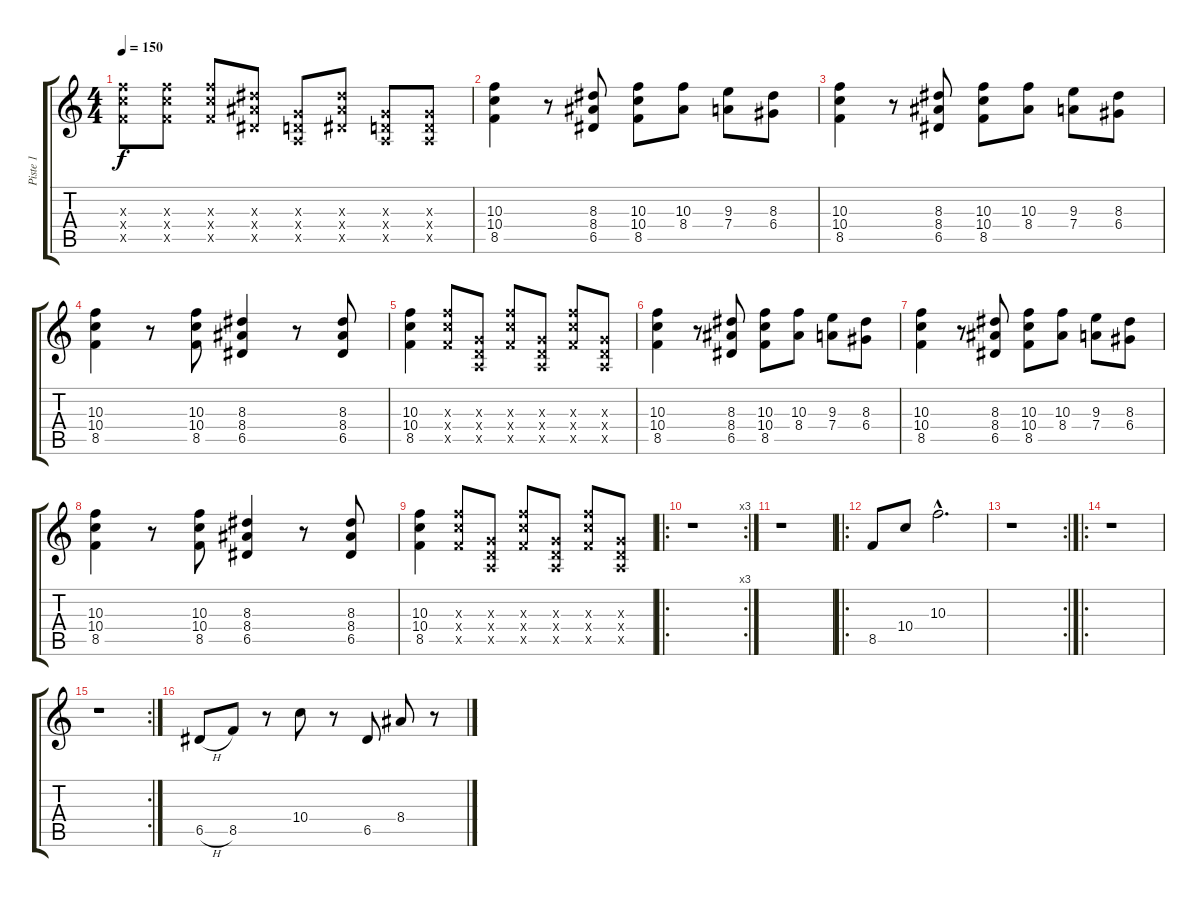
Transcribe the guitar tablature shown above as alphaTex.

\track ("Piste 1" "Piste 1") {instrument overdrivenguitar}
\staff {score tabs}
\tuning (E4 B3 G3 D3 A2 E2) {hide}
\ts (4 4)
\tempo 150
\clef g2
\ks c
(10.3{x} 10.4{x} 8.5{x}).8{dy f} (10.3{x} 10.4{x} 8.5{x}).8 (10.3{x} 10.4{x} 8.5{x}).8 (8.3{x} 8.4{x} 6.5{x}).8 (0.3{x} 0.4{x} 0.5{x}).8 (8.3{x} 8.4{x} 6.5{x}).8 (0.3{x} 0.4{x} 0.5{x}).8 (0.3{x} 0.4{x} 0.5{x}).8 |
(10.3 10.4 8.5).4 r.8 (8.3 8.4 6.5).8 (10.3 10.4 8.5).8 (10.3 8.4).8 (9.3 7.4).8 (8.3 6.4).8 |
(10.3 10.4 8.5).4 r.8 (8.3 8.4 6.5).8 (10.3 10.4 8.5).8 (10.3 8.4).8 (9.3 7.4).8 (8.3 6.4).8 |
(10.3 10.4 8.5).4 r.8 (10.3 10.4 8.5).8 (8.3 8.4 6.5).4 r.8 (8.3 8.4 6.5).8 |
(10.3 10.4 8.5).4 (10.3{x} 10.4{x} 8.5{x}).8 (0.3{x} 0.4{x} 0.5{x}).8 (10.3{x} 10.4{x} 8.5{x}).8 (0.3{x} 0.4{x} 0.5{x}).8 (10.3{x} 10.4{x} 8.5{x}).8 (0.3{x} 0.4{x} 0.5{x}).8 |
(10.3 10.4 8.5).4 r.8 (8.3 8.4 6.5).8 (10.3 10.4 8.5).8 (10.3 8.4).8 (9.3 7.4).8 (8.3 6.4).8 |
(10.3 10.4 8.5).4 r.8 (8.3 8.4 6.5).8 (10.3 10.4 8.5).8 (10.3 8.4).8 (9.3 7.4).8 (8.3 6.4).8 |
(10.3 10.4 8.5).4 r.8 (10.3 10.4 8.5).8 (8.3 8.4 6.5).4 r.8 (8.3 8.4 6.5).8 |
(10.3 10.4 8.5).4 (10.3{x} 10.4{x} 8.5{x}).8 (0.3{x} 0.4{x} 0.5{x}).8 (10.3{x} 10.4{x} 8.5{x}).8 (0.3{x} 0.4{x} 0.5{x}).8 (10.3{x} 10.4{x} 8.5{x}).8 (0.3{x} 0.4{x} 0.5{x}).8 |
\ro
\rc 3
r.1 |
r.1 |
\ro
8.5.8 10.4.8 10.3{hac}.2{d} |
\rc 2
r.1 |
\ro
r.1 |
\rc 2
r.1 |
6.5{h}.8 8.5.8 r.8 10.4.8 r.8 6.5.8 8.4.8 r.8
